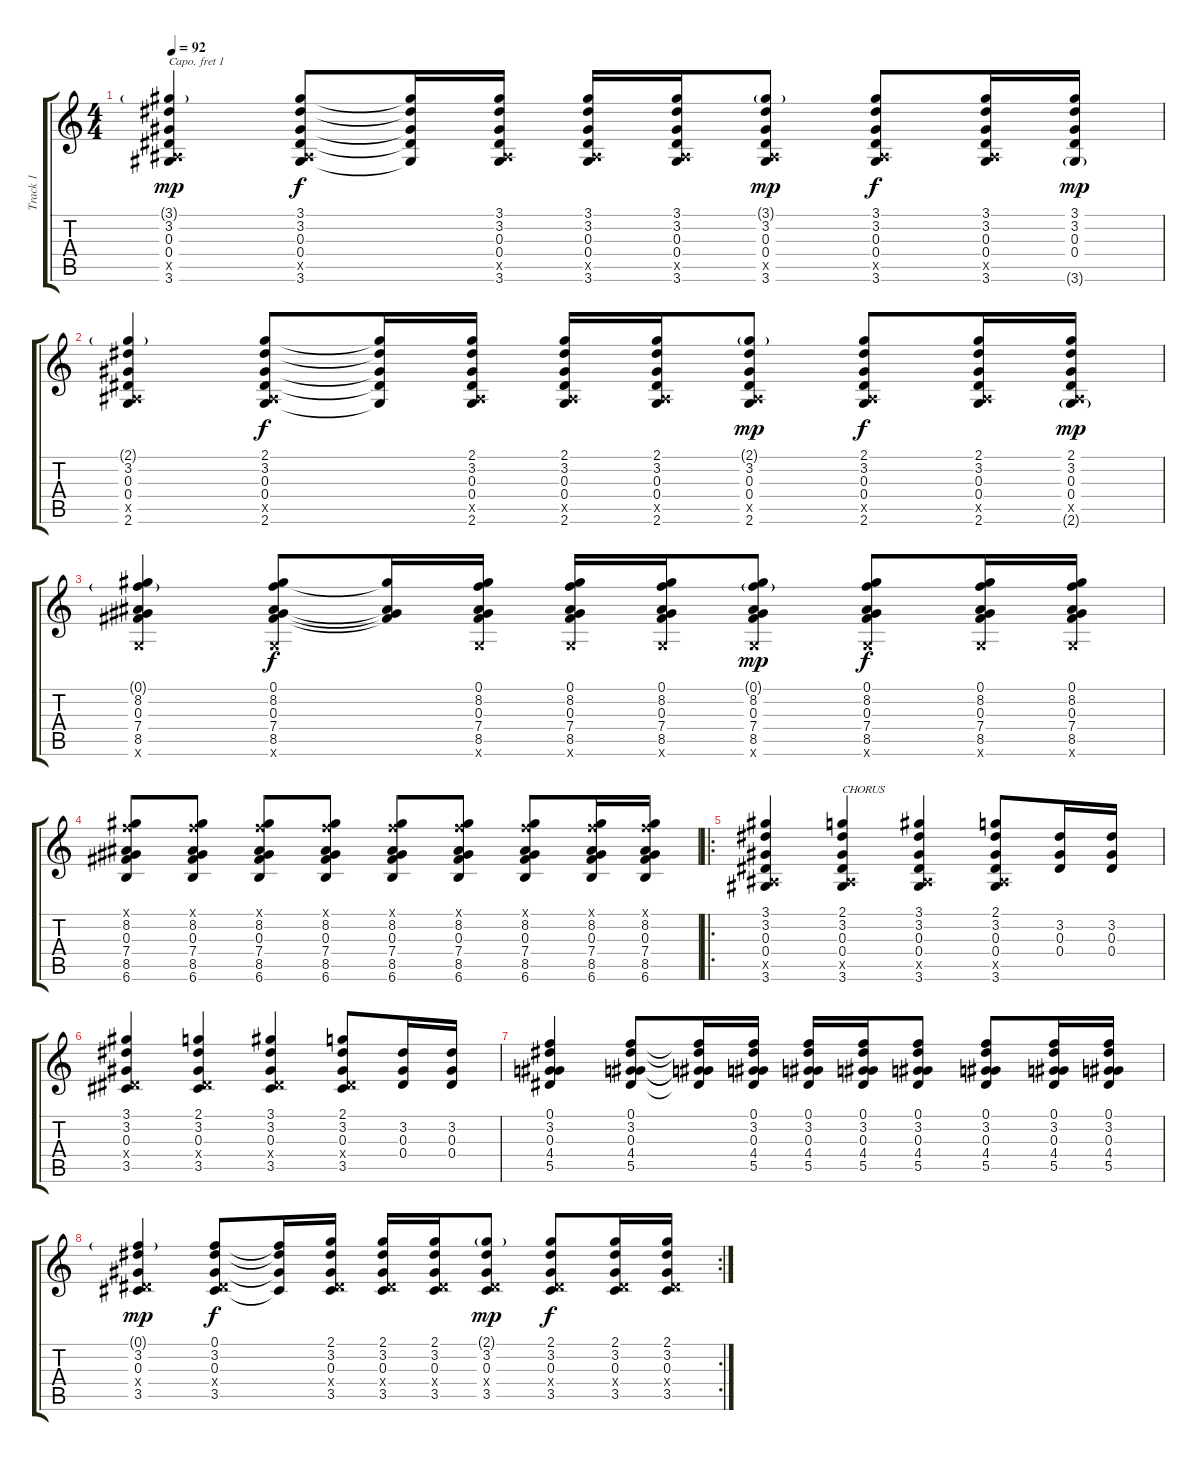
\track ("Track 1" "Track 1") {instrument acousticguitarnylon}
\staff {score tabs}
\capo 1
\tuning (E4 B3 G3 D3 A2 E2) {hide}
\ts (4 4)
\tempo 92
\clef g2
\ks c
(3.1{g} 3.2 0.3 0.4 0.5{x} 3.6).4{dy mp} (3.1 3.2 0.3 0.4 0.5{x} 3.6).8{dy f} (3.1{t} 3.2{t} 0.3{t} 0.4{t} 3.6{t}).16 (3.1 3.2 0.3 0.4 0.5{x} 3.6).16 (3.1 3.2 0.3 0.4 0.5{x} 3.6).16 (3.1 3.2 0.3 0.4 0.5{x} 3.6).16 (3.1{g} 3.2 0.3 0.4 0.5{x} 3.6).8{dy mp} (3.1 3.2 0.3 0.4 0.5{x} 3.6).8{dy f} (3.1 3.2 0.3 0.4 0.5{x} 3.6).16 (3.1 3.2 0.3 0.4 3.6{g}).16{dy mp} |
(2.1{g} 3.2 0.3 0.4 0.5{x} 2.6).4 (2.1 3.2 0.3 0.4 0.5{x} 2.6).8{dy f} (2.1{t} 3.2{t} 0.3{t} 0.4{t} 2.6{t}).16 (2.1 3.2 0.3 0.4 0.5{x} 2.6).16 (2.1 3.2 0.3 0.4 0.5{x} 2.6).16 (2.1 3.2 0.3 0.4 0.5{x} 2.6).16 (2.1{g} 3.2 0.3 0.4 0.5{x} 2.6).8{dy mp} (2.1 3.2 0.3 0.4 0.5{x} 2.6).8{dy f} (2.1 3.2 0.3 0.4 0.5{x} 2.6).16 (2.1 3.2 0.3 0.4 0.5{x} 2.6{g}).16{dy mp} |
(0.1{g} 8.2 0.3 7.4 8.5 2.6{x}).4 (0.1 8.2 0.3 7.4 8.5 2.6{x}).8{dy f} (8.2{t} 0.3{t} 7.4{t} 8.5{t}).16 (0.1 8.2 0.3 7.4 8.5 2.6{x}).16 (0.1 8.2 0.3 7.4 8.5 2.6{x}).16 (0.1 8.2 0.3 7.4 8.5 2.6{x}).16 (0.1{g} 8.2 0.3 7.4 8.5 2.6{x}).8{dy mp} (0.1 8.2 0.3 7.4 8.5 2.6{x}).8{dy f} (0.1 8.2 0.3 7.4 8.5 2.6{x}).16 (0.1 8.2 0.3 7.4 8.5 2.6{x}).16 |
(0.1{x} 8.2 0.3 7.4 8.5 6.6).8 (0.1{x} 8.2 0.3 7.4 8.5 6.6).8 (0.1{x} 8.2 0.3 7.4 8.5 6.6).8 (0.1{x} 8.2 0.3 7.4 8.5 6.6).8 (0.1{x} 8.2 0.3 7.4 8.5 6.6).8 (0.1{x} 8.2 0.3 7.4 8.5 6.6).8 (0.1{x} 8.2 0.3 7.4 8.5 6.6).8 (0.1{x} 8.2 0.3 7.4 8.5 6.6).16 (0.1{x} 8.2 0.3 7.4 8.5 6.6).16 |
\ro
(3.1 3.2 0.3 0.4 0.5{x} 3.6).4 (2.1 3.2 0.3 0.4 0.5{x} 3.6).4{txt "CHORUS"} (3.1 3.2 0.3 0.4 0.5{x} 3.6).4 (2.1 3.2 0.3 0.4 0.5{x} 3.6).8 (3.2 0.3 0.4).16 (3.2 0.3 0.4).16 |
(3.1 3.2 0.3 0.4{x} 3.5).4 (2.1 3.2 0.3 0.4{x} 3.5).4 (3.1 3.2 0.3 0.4{x} 3.5).4 (2.1 3.2 0.3 0.4{x} 3.5).8 (3.2 0.3 0.4).16 (3.2 0.3 0.4).16 |
(0.1 3.2 0.3 4.4 5.5).4 (0.1 3.2 0.3 4.4 5.5).8 (0.1{t} 3.2{t} 0.3{t} 4.4{t} 5.5{t}).16 (0.1 3.2 0.3 4.4 5.5).16 (0.1 3.2 0.3 4.4 5.5).16 (0.1 3.2 0.3 4.4 5.5).16 (0.1 3.2 0.3 4.4 5.5).8 (0.1 3.2 0.3 4.4 5.5).8 (0.1 3.2 0.3 4.4 5.5).16 (0.1 3.2 0.3 4.4 5.5).16 |
\rc 2
(0.1{g} 3.2 0.3 0.4{x} 3.5).4{dy mp} (0.1 3.2 0.3 0.4{x} 3.5).8{dy f} (0.1{t} 3.2{t} 0.3{t} 3.5{t}).16 (2.1 3.2 0.3 0.4{x} 3.5).16 (2.1 3.2 0.3 0.4{x} 3.5).16 (2.1 3.2 0.3 0.4{x} 3.5).16 (2.1{g} 3.2 0.3 0.4{x} 3.5).8{dy mp} (2.1 3.2 0.3 0.4{x} 3.5).8{dy f} (2.1 3.2 0.3 0.4{x} 3.5).16 (2.1 3.2 0.3 0.4{x} 3.5).16
